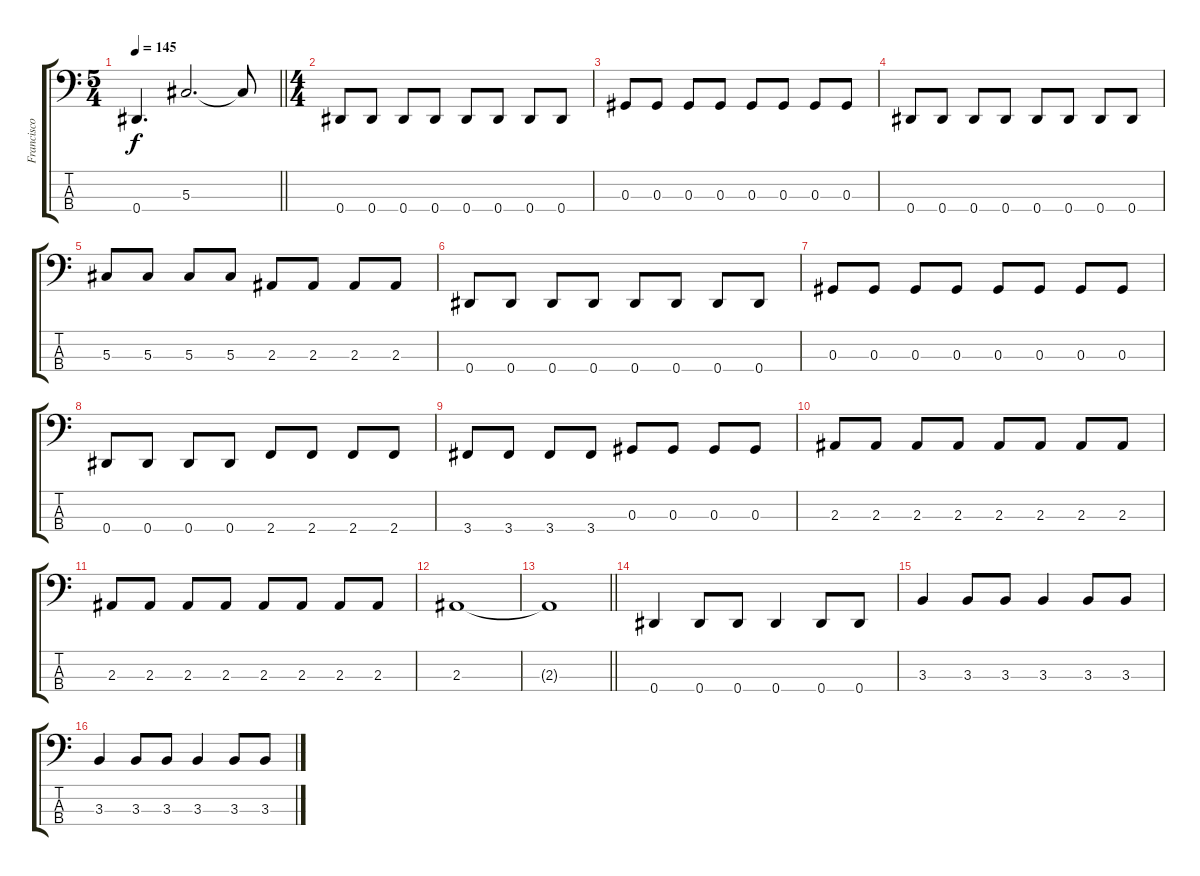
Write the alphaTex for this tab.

\track ("Francisco Fidalgo" "Francisco ") {instrument electricbasspick}
\staff {score tabs}
\tuning (Gb2 Db2 Ab1 Eb1) {hide}
\ts (5 4)
\tempo 145
\clef f4
\barLineRight lightlight
\ks c
0.4.4{d dy f} 5.3.2{d} 5.3{t}.8 |
\ts (4 4)
0.4.8 0.4.8 0.4.8 0.4.8 0.4.8 0.4.8 0.4.8 0.4.8 |
0.3.8 0.3.8 0.3.8 0.3.8 0.3.8 0.3.8 0.3.8 0.3.8 |
0.4.8 0.4.8 0.4.8 0.4.8 0.4.8 0.4.8 0.4.8 0.4.8 |
5.3.8 5.3.8 5.3.8 5.3.8 2.3.8 2.3.8 2.3.8 2.3.8 |
0.4.8 0.4.8 0.4.8 0.4.8 0.4.8 0.4.8 0.4.8 0.4.8 |
0.3.8 0.3.8 0.3.8 0.3.8 0.3.8 0.3.8 0.3.8 0.3.8 |
0.4.8 0.4.8 0.4.8 0.4.8 2.4.8 2.4.8 2.4.8 2.4.8 |
3.4.8 3.4.8 3.4.8 3.4.8 0.3.8 0.3.8 0.3.8 0.3.8 |
2.3.8 2.3.8 2.3.8 2.3.8 2.3.8 2.3.8 2.3.8 2.3.8 |
2.3.8 2.3.8 2.3.8 2.3.8 2.3.8 2.3.8 2.3.8 2.3.8 |
2.3.1 |
\barLineRight lightlight
2.3{t}.1 |
0.4.4 0.4.8 0.4.8 0.4.4 0.4.8 0.4.8 |
3.3.4 3.3.8 3.3.8 3.3.4 3.3.8 3.3.8 |
3.3.4 3.3.8 3.3.8 3.3.4 3.3.8 3.3.8
